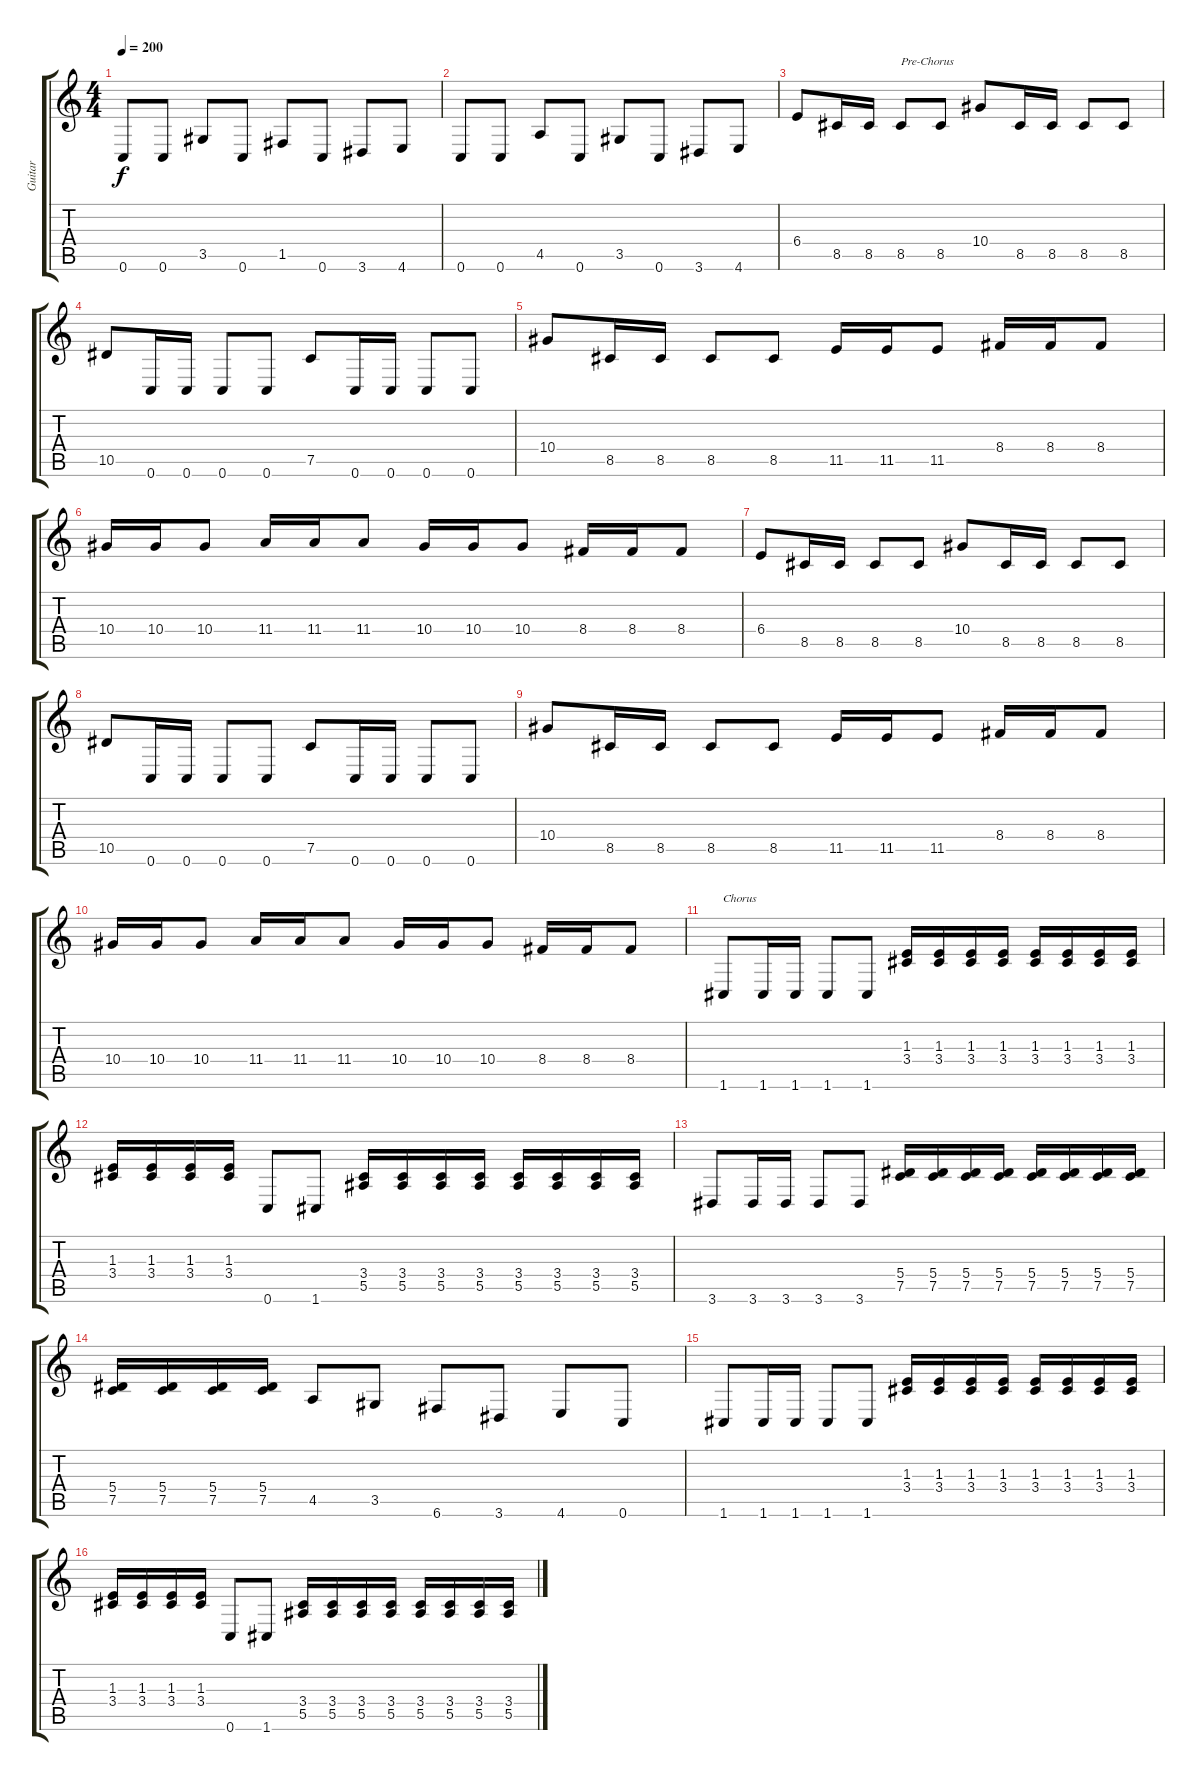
\track ("Guitar" "Guitar") {instrument distortionguitar}
\staff {score tabs}
\tuning (C4 G3 Eb3 Bb2 F2 C2) {hide}
\ts (4 4)
\tempo 200
\clef g2
\ks c
0.6.8{dy f} 0.6.8 3.5.8 0.6.8 1.5.8 0.6.8 3.6.8 4.6.8 |
0.6.8 0.6.8 4.5.8 0.6.8 3.5.8 0.6.8 3.6.8 4.6.8 |
6.4.8 8.5.16 8.5.16 8.5.8{txt "Pre-Chorus"} 8.5.8 10.4.8 8.5.16 8.5.16 8.5.8 8.5.8 |
10.5.8 0.6.16 0.6.16 0.6.8 0.6.8 7.5.8 0.6.16 0.6.16 0.6.8 0.6.8 |
10.4.8 8.5.16 8.5.16 8.5.8 8.5.8 11.5.16 11.5.16 11.5.8 8.4.16 8.4.16 8.4.8 |
10.4.16 10.4.16 10.4.8 11.4.16 11.4.16 11.4.8 10.4.16 10.4.16 10.4.8 8.4.16 8.4.16 8.4.8 |
6.4.8 8.5.16 8.5.16 8.5.8 8.5.8 10.4.8 8.5.16 8.5.16 8.5.8 8.5.8 |
10.5.8 0.6.16 0.6.16 0.6.8 0.6.8 7.5.8 0.6.16 0.6.16 0.6.8 0.6.8 |
10.4.8 8.5.16 8.5.16 8.5.8 8.5.8 11.5.16 11.5.16 11.5.8 8.4.16 8.4.16 8.4.8 |
10.4.16 10.4.16 10.4.8 11.4.16 11.4.16 11.4.8 10.4.16 10.4.16 10.4.8 8.4.16 8.4.16 8.4.8 |
1.6.8{txt "Chorus"} 1.6.16 1.6.16 1.6.8 1.6.8 (1.3 3.4).16 (1.3 3.4).16 (1.3 3.4).16 (1.3 3.4).16 (1.3 3.4).16 (1.3 3.4).16 (1.3 3.4).16 (1.3 3.4).16 |
(1.3 3.4).16 (1.3 3.4).16 (1.3 3.4).16 (1.3 3.4).16 0.6.8 1.6.8 (3.4 5.5).16 (3.4 5.5).16 (3.4 5.5).16 (3.4 5.5).16 (3.4 5.5).16 (3.4 5.5).16 (3.4 5.5).16 (3.4 5.5).16 |
3.6.8 3.6.16 3.6.16 3.6.8 3.6.8 (5.4 7.5).16 (5.4 7.5).16 (5.4 7.5).16 (5.4 7.5).16 (5.4 7.5).16 (5.4 7.5).16 (5.4 7.5).16 (5.4 7.5).16 |
(5.4 7.5).16 (5.4 7.5).16 (5.4 7.5).16 (5.4 7.5).16 4.5.8 3.5.8 6.6.8 3.6.8 4.6.8 0.6.8 |
1.6.8 1.6.16 1.6.16 1.6.8 1.6.8 (1.3 3.4).16 (1.3 3.4).16 (1.3 3.4).16 (1.3 3.4).16 (1.3 3.4).16 (1.3 3.4).16 (1.3 3.4).16 (1.3 3.4).16 |
(1.3 3.4).16 (1.3 3.4).16 (1.3 3.4).16 (1.3 3.4).16 0.6.8 1.6.8 (3.4 5.5).16 (3.4 5.5).16 (3.4 5.5).16 (3.4 5.5).16 (3.4 5.5).16 (3.4 5.5).16 (3.4 5.5).16 (3.4 5.5).16
